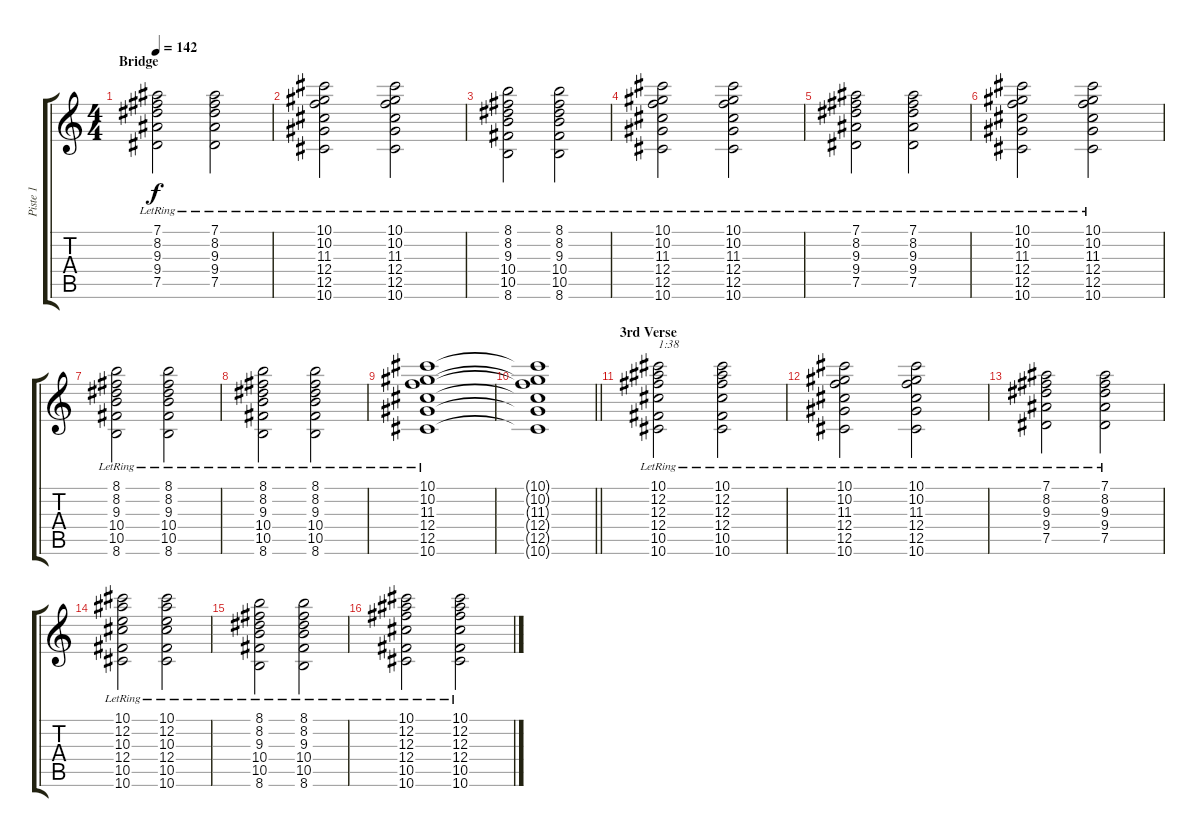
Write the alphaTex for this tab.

\track ("Piste 1" "Piste 1") {instrument electricguitarclean}
\staff {score tabs}
\tuning (Eb4 Bb3 Gb3 Db3 Ab2 Eb2) {hide}
\ts (4 4)
\section ("" "Bridge")
\tempo 142
\clef g2
\ks c
(7.1{lr} 8.2{lr} 9.3{lr} 9.4{lr} 7.5{lr}).2{dy f} (7.1{lr} 8.2{lr} 9.3{lr} 9.4{lr} 7.5{lr}).2 |
(10.1{lr} 10.2{lr} 11.3{lr} 12.4{lr} 12.5{lr} 10.6{lr}).2 (10.1{lr} 10.2{lr} 11.3{lr} 12.4{lr} 12.5{lr} 10.6{lr}).2 |
(8.1{lr} 8.2{lr} 9.3{lr} 10.4{lr} 10.5{lr} 8.6{lr}).2 (8.1{lr} 8.2{lr} 9.3{lr} 10.4{lr} 10.5{lr} 8.6{lr}).2 |
(10.1{lr} 10.2{lr} 11.3{lr} 12.4{lr} 12.5{lr} 10.6{lr}).2 (10.1{lr} 10.2{lr} 11.3{lr} 12.4{lr} 12.5{lr} 10.6{lr}).2 |
(7.1{lr} 8.2{lr} 9.3{lr} 9.4{lr} 7.5{lr}).2 (7.1{lr} 8.2{lr} 9.3{lr} 9.4{lr} 7.5{lr}).2 |
(10.1{lr} 10.2{lr} 11.3{lr} 12.4{lr} 12.5{lr} 10.6{lr}).2 (10.1{lr} 10.2{lr} 11.3{lr} 12.4{lr} 12.5{lr} 10.6{lr}).2 |
(8.1{lr} 8.2{lr} 9.3{lr} 10.4{lr} 10.5{lr} 8.6{lr}).2 (8.1{lr} 8.2{lr} 9.3{lr} 10.4{lr} 10.5{lr} 8.6{lr}).2 |
(8.1{lr} 8.2{lr} 9.3{lr} 10.4{lr} 10.5{lr} 8.6{lr}).2 (8.1{lr} 8.2{lr} 9.3{lr} 10.4{lr} 10.5{lr} 8.6{lr}).2 |
(10.1{lr} 10.2{lr} 11.3{lr} 12.4{lr} 12.5{lr} 10.6{lr}).1 |
\barLineRight lightlight
(10.1{t} 10.2{t} 11.3{t} 12.4{t} 12.5{t} 10.6{t}).1 |
\section ("" "3rd Verse")
(10.1{lr} 12.2{lr} 12.3{lr} 12.4{lr} 10.5{lr} 10.6{lr}).2{txt "1:38"} (10.1{lr} 12.2{lr} 12.3{lr} 12.4{lr} 10.5{lr} 10.6{lr}).2 |
(10.1{lr} 10.2{lr} 11.3{lr} 12.4{lr} 12.5{lr} 10.6{lr}).2 (10.1{lr} 10.2{lr} 11.3{lr} 12.4{lr} 12.5{lr} 10.6{lr}).2 |
(7.1{lr} 8.2{lr} 9.3{lr} 9.4{lr} 7.5{lr}).2 (7.1{lr} 8.2{lr} 9.3{lr} 9.4{lr} 7.5{lr}).2 |
(10.1{lr} 12.2{lr} 10.3{lr} 12.4{lr} 10.5{lr} 10.6{lr}).2 (10.1{lr} 12.2{lr} 10.3{lr} 12.4{lr} 10.5{lr} 10.6{lr}).2 |
(8.1{lr} 8.2{lr} 9.3{lr} 10.4{lr} 10.5{lr} 8.6{lr}).2 (8.1{lr} 8.2{lr} 9.3{lr} 10.4{lr} 10.5{lr} 8.6{lr}).2 |
(10.1{lr} 12.2{lr} 12.3{lr} 12.4{lr} 10.5{lr} 10.6{lr}).2 (10.1{lr} 12.2{lr} 12.3{lr} 12.4{lr} 10.5{lr} 10.6{lr}).2
